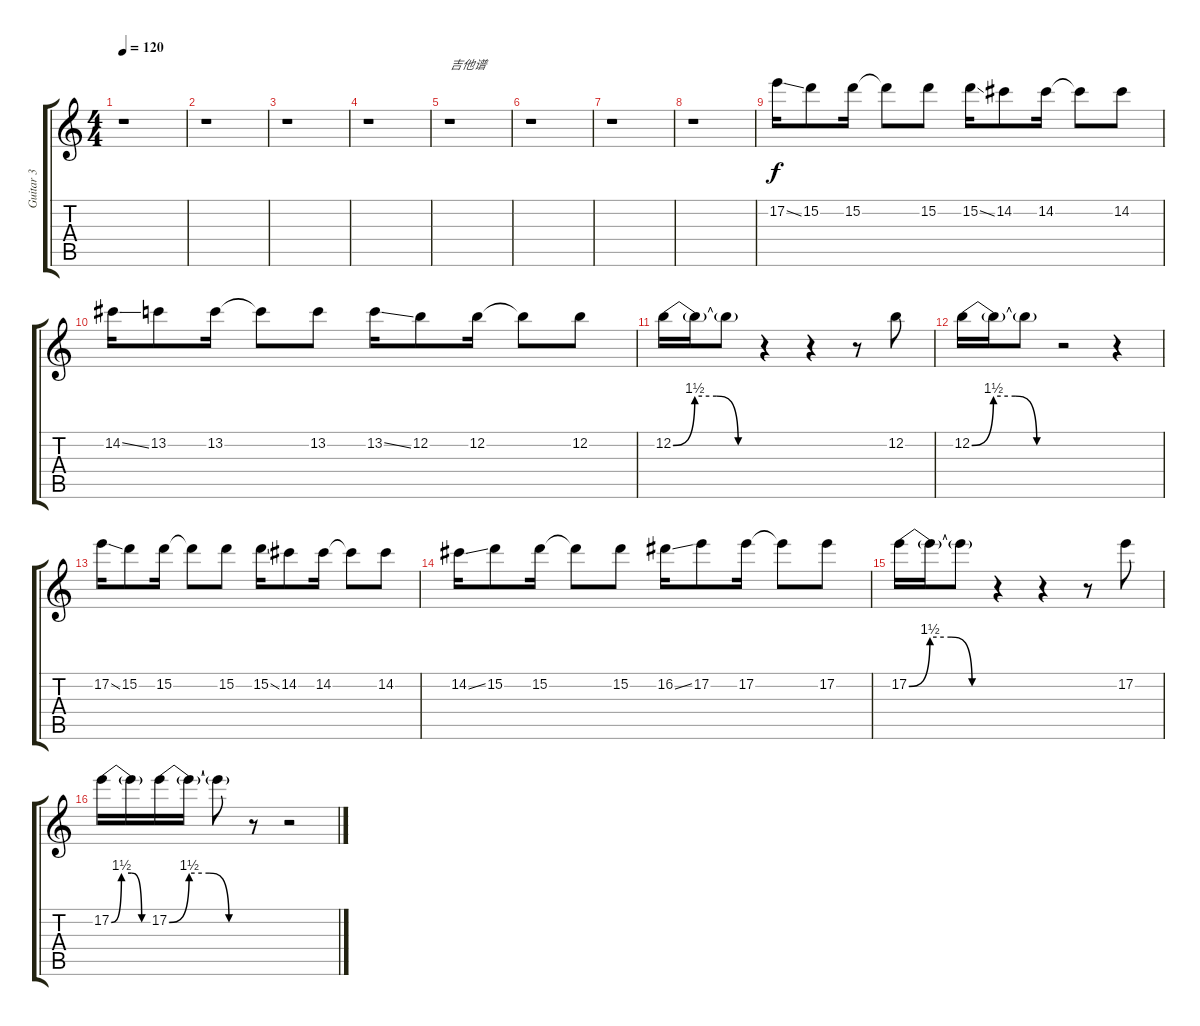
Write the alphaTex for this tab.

\track ("Guitar 3" "Guitar 3") {instrument distortionguitar}
\staff {score tabs}
\tuning (E4 B3 G3 D3 A2 E2) {hide}
\ts (4 4)
\tempo 120
\clef g2
\ks c
r.1{dy f instrument distortionguitar} |
r.1 |
r.1 |
r.1 |
r.1{txt "吉他谱"} |
r.1 |
r.1 |
r.1 |
17.2{ss}.16 15.2.8 15.2.16 15.2{t}.8 15.2.8 15.2{ss}.16 14.2.8 14.2.16 14.2{t}.8 14.2.8 |
14.2{ss}.16 13.2.8 13.2.16 13.2{t}.8 13.2.8 13.2{ss}.16 12.2.8 12.2.16 12.2{t}.8 12.2.8 |
12.2{be (custom 0 0 15 6 30 6 45 0 60 0)}.16 12.2{t}.16 12.2{t}.8 r.4 r.4 r.8 12.2.8 |
12.2{be (custom 0 0 15 6 30 6 45 0 60 0)}.16 12.2{t}.16 12.2{t}.8 r.2 r.4 |
17.2{ss}.16 15.2.8 15.2.16 15.2{t}.8 15.2.8 15.2{ss}.16 14.2.8 14.2.16 14.2{t}.8 14.2.8 |
14.2{ss}.16 15.2.8 15.2.16 15.2{t}.8 15.2.8 16.2{ss}.16 17.2.8 17.2.16 17.2{t}.8 17.2.8 |
17.2{be (custom 0 0 15 6 30 6 45 0 60 0)}.16 17.2{t}.16 17.2{t}.8 r.4 r.4 r.8 17.2.8 |
17.2{be (custom 0 0 15 6 30 6 45 0 60 0)}.16 17.2{t}.16 17.2{be (custom 0 0 15 6 30 6 45 0 60 0)}.16 17.2{t}.16 17.2{t}.8 r.8 r.2
